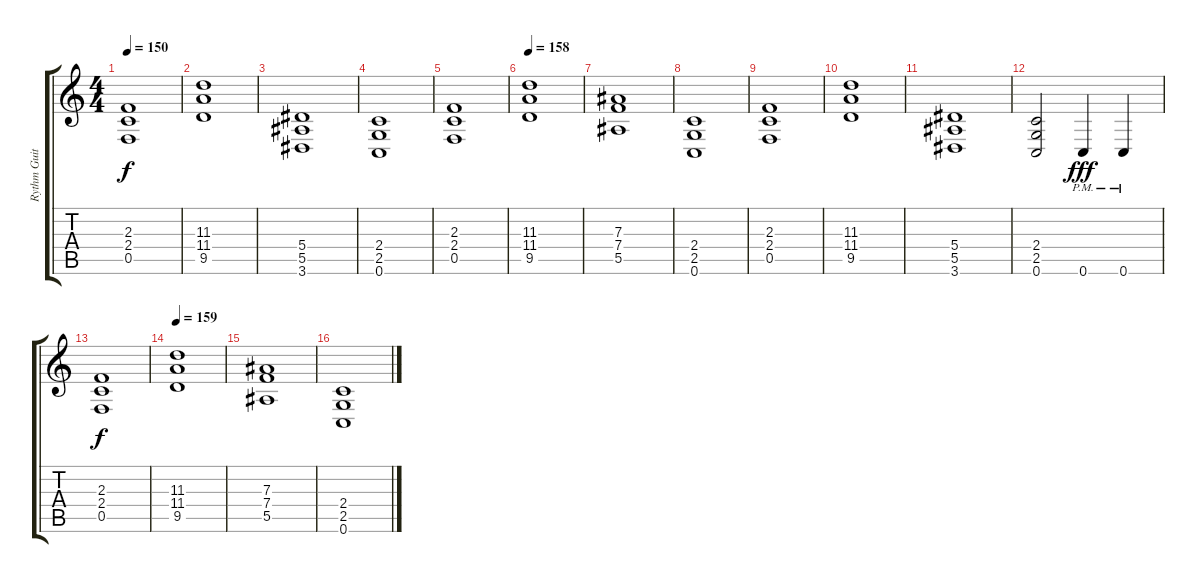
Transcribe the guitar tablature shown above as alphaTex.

\track ("Rythm Guitar 1 " "Rythm Guit") {instrument distortionguitar}
\staff {score tabs}
\tuning (C4 G3 Eb3 Bb2 F2 C2) {hide}
\ts (4 4)
\tempo 150
\clef g2
\ks c
(2.3 2.4 0.5).1{dy f} |
(11.3 11.4 9.5).1 |
(5.4 5.5 3.6).1 |
(2.4 2.5 0.6).1 |
(2.3 2.4 0.5).1 |
\tempo 158
(11.3 11.4 9.5).1 |
(7.3 7.4 5.5).1 |
(2.4 2.5 0.6).1 |
(2.3 2.4 0.5).1 |
(11.3 11.4 9.5).1 |
(5.4 5.5 3.6).1 |
(2.4 2.5 0.6).2 0.6{pm}.4{dy fff} 0.6{pm}.4 |
(2.3 2.4 0.5).1{dy f} |
\tempo 159
(11.3 11.4 9.5).1 |
(7.3 7.4 5.5).1 |
(2.4 2.5 0.6).1
